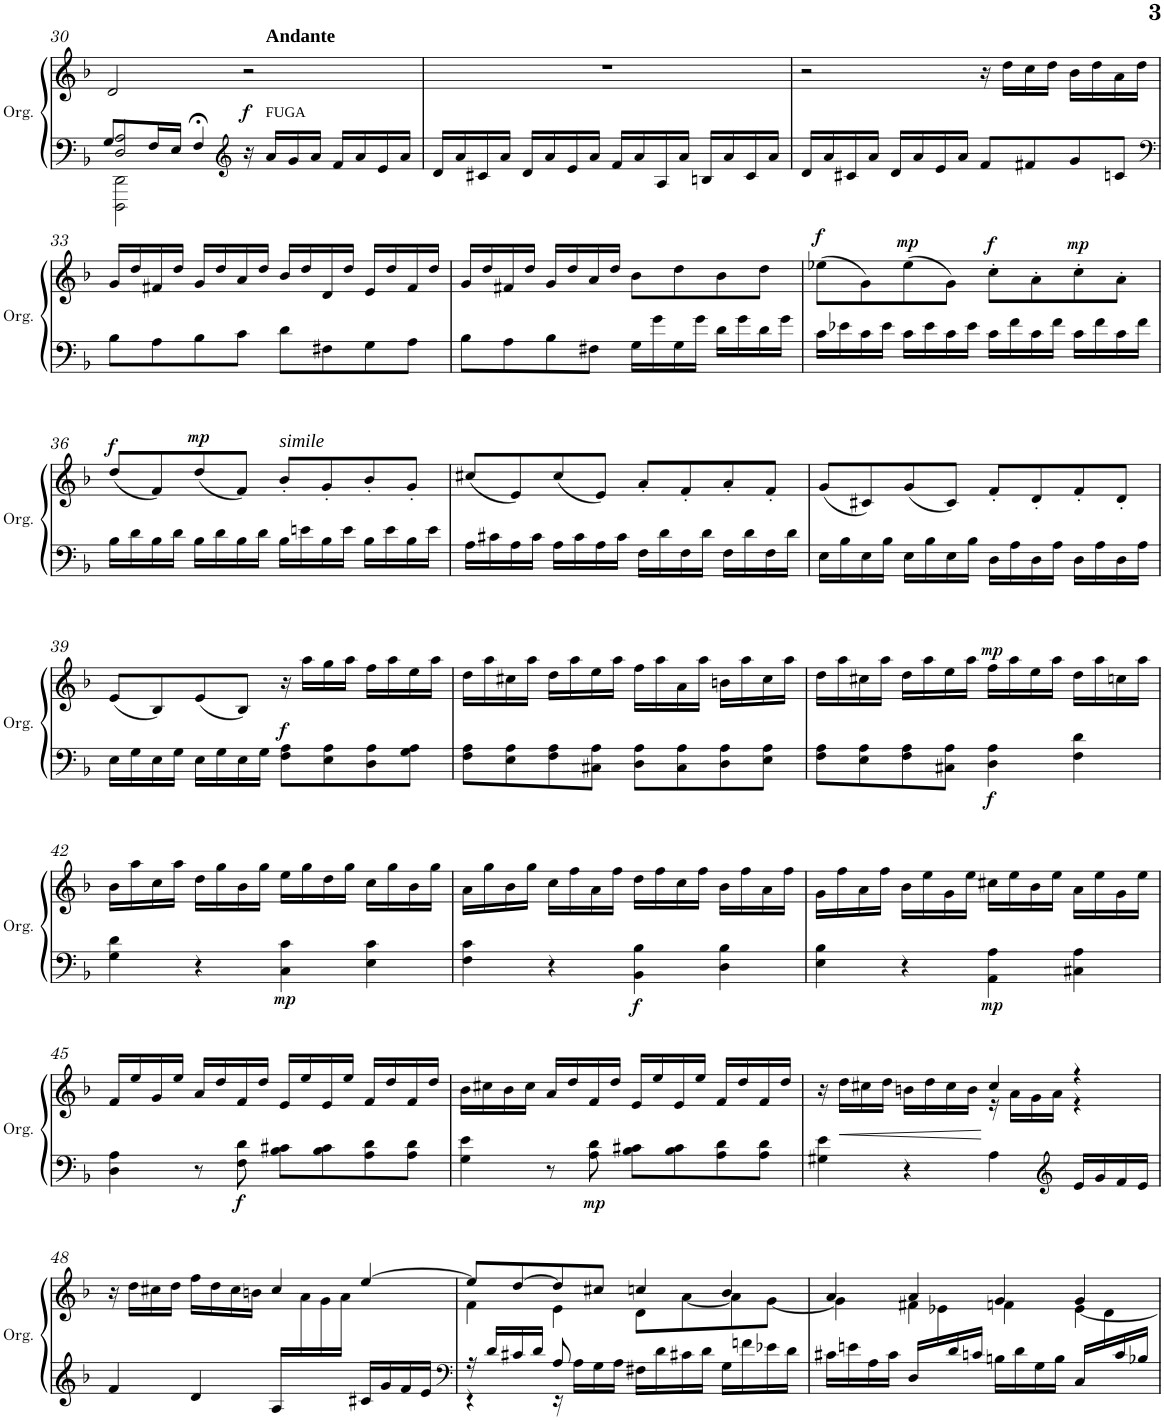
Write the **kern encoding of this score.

**kern	**kern	**dynam
*part1	*part1	*part1
*staff2	*staff1	*staff1/2
*I"Orgue	*	*
*I'Org.	*	*
!!LO:PB:g=z
*clefF4	*clefG2	*
*k[b-]	*k[b-]	*
*M4/4	*M4/4	*
*met(c)	*met(c)	*
=30	=30	=30
*^	*^	*
*	*^	*	*	*
2D/ 2A/	2DDD\ 2DD\	8G/L	2d/	2ryy	.
.	.	16F/L	.	.	.
.	.	16E/JJ	.	.	.
.	.	4F;</	.	.	.
*clefG2	*	*	*	*	*
!	!	!	!	!	!LO:DY:a=2
16r	2ryy	2ryy	2r	16ryy	f
!	!	!	!	!LO:TX:a:B:t=Andante	!
!LO:TX:a:t=FUGA	!	!	!	!	!
16a/LL	.	.	.	4..ryy	.
16g/	.	.	.	.	.
16a/JJ	.	.	.	.	.
16f/LL	.	.	.	.	.
16a/	.	.	.	.	.
16e/	.	.	.	.	.
16a/JJ	.	.	.	.	.
*v	*v	*v	*	*	*
*	*v	*v	*
=31	=31	=31
16d/LL	1r	.
16a/	.	.
16c#X/	.	.
16a/JJ	.	.
16d/LL	.	.
16a/	.	.
16e/	.	.
16a/JJ	.	.
16f/LL	.	.
16a/	.	.
16A/	.	.
16a/JJ	.	.
16Bn/LL	.	.
16a/	.	.
16c#/	.	.
16a/JJ	.	.
=32	=32	=32
16d/LL	2r	.
16a/	.	.
16c#X/	.	.
16a/JJ	.	.
16d/LL	.	.
16a/	.	.
16e/	.	.
16a/JJ	.	.
8f/L	16r	.
.	16dd\LL	.
8f#X/	16cc\	.
.	16dd\JJ	.
8g/	16b-\LL	.
.	16dd\	.
8cn/J	16a\	.
.	16dd\JJ	.
!!LO:LB:g=z
=33	=33	=33
*clefF4	*	*
8B-\L	16g/LL	.
.	16dd/	.
8A\	16f#X/	.
.	16dd/JJ	.
8B-\	16g/LL	.
.	16dd/	.
8c\J	16a/	.
.	16dd/JJ	.
8d\L	16b-/LL	.
.	16dd/	.
8F#X\	16d/	.
.	16dd/JJ	.
8G\	16e/LL	.
.	16dd/	.
8A\J	16f#/	.
.	16dd/JJ	.
=34	=34	=34
8B-\L	16g/LL	.
.	16dd/	.
8A\	16f#X/	.
.	16dd/JJ	.
8B-\	16g/LL	.
.	16dd/	.
8F#X\J	16a/	.
.	16dd/JJ	.
16G\LL	8b-\L	.
16g\	.	.
16G\	8dd\	.
16g\JJ	.	.
16d\LL	8b-\	.
16g\	.	.
16d\	8dd\J	.
16g\JJ	.	.
=35	=35	=35
!	!	!LO:DY:a
16c\LL	(8ee-X\L	f
16e-X\	.	.
16c\	8g'\)	.
16e-\JJ	.	.
!	!	!LO:DY:a
16c\LL	(8ee-\	mp
16e-\	.	.
16c\	8g'\J)	.
16e-\JJ	.	.
!	!	!LO:DY:a
16c\LL	8cc'\L	f
16f\	.	.
16c\	8a'\	.
16f\JJ	.	.
!	!	!LO:DY:a
16c\LL	8cc'\	mp
16f\	.	.
16c\	8a'\J	.
16f\JJ	.	.
!!LO:LB:g=z
=36	=36	=36
!	!	!LO:DY:a
16B-\LL	(8dd/L	f
16d\	.	.
16B-\	8f'/)	.
16d\JJ	.	.
!	!	!LO:DY:a
16B-\LL	(8dd/	mp
16d\	.	.
16B-\	8f'/J)	.
16d\JJ	.	.
!	!LO:TX:a:i:t=simile	!
16B-\LL	8b-'/L	.
16en\	.	.
16B-\	8g'/	.
16e\JJ	.	.
16B-\LL	8b-'/	.
16e\	.	.
16B-\	8g'/J	.
16e\JJ	.	.
=37	=37	=37
16A\LL	(8cc#X/L	.
16c#X\	.	.
16A\	8e'/)	.
16c#\JJ	.	.
16A\LL	(8cc#/	.
16c#\	.	.
16A\	8e'/J)	.
16c#\JJ	.	.
16F\LL	8a'/L	.
16d\	.	.
16F\	8f'/	.
16d\JJ	.	.
16F\LL	8a'/	.
16d\	.	.
16F\	8f'/J	.
16d\JJ	.	.
=38	=38	=38
16E\LL	(8g/L	.
16B-\	.	.
16E\	8c#X'/)	.
16B-\JJ	.	.
16E\LL	(8g/	.
16B-\	.	.
16E\	8c#'/J)	.
16B-\JJ	.	.
16D\LL	8f'/L	.
16A\	.	.
16D\	8d'/	.
16A\JJ	.	.
16D\LL	8f'/	.
16A\	.	.
16D\	8d'/J	.
16A\JJ	.	.
!!LO:LB:g=z
=39	=39	=39
16E\LL	(8e/L	.
16G\	.	.
16E\	8B-'/)	.
16G\JJ	.	.
16E\LL	(8e/	.
16G\	.	.
16E\	8B-'/J)	.
16G\JJ	.	.
!	!	!LO:DY:a=2
8F\ 8A\L	16r	f
.	16aa\LL	.
8E\ 8A\	16gg\	.
.	16aa\JJ	.
8D\ 8A\	16ff\LL	.
.	16aa\	.
8G\ 8A\J	16ee\	.
.	16aa\JJ	.
=40	=40	=40
8F\ 8A\L	16dd\LL	.
.	16aa\	.
8E\ 8A\	16cc#X\	.
.	16aa\JJ	.
8F\ 8A\	16dd\LL	.
.	16aa\	.
8C#X\ 8A\J	16ee\	.
.	16aa\JJ	.
8D\ 8A\L	16ff\LL	.
.	16aa\	.
8C#\ 8A\	16a\	.
.	16aa\JJ	.
8D\ 8A\	16bn\LL	.
.	16aa\	.
8E\ 8A\J	16cc#\	.
.	16aa\JJ	.
=41	=41	=41
8F\ 8A\L	16dd\LL	.
.	16aa\	.
8E\ 8A\	16cc#X\	.
.	16aa\JJ	.
8F\ 8A\	16dd\LL	.
.	16aa\	.
8C#X\ 8A\J	16ee\	.
.	16aa\JJ	.
!	!	!LO:DY:b=2
!	!	!LO:DY:n=1:a
4D\ 4A\	16ff\LL	f mp
.	16aa\	.
.	16ee\	.
.	16aa\JJ	.
4F\ 4d\	16dd\LL	.
.	16aa\	.
.	16ccn\	.
.	16aa\JJ	.
!!LO:LB:g=z
=42	=42	=42
4G\ 4d\	16b-\LL	.
.	16aa\	.
.	16cc\	.
.	16aa\JJ	.
4r	16dd\LL	.
.	16gg\	.
.	16b-\	.
.	16gg\JJ	.
!	!	!LO:DY:b=2
4C\ 4c\	16ee\LL	mp
.	16gg\	.
.	16dd\	.
.	16gg\JJ	.
4E\ 4c\	16cc\LL	.
.	16gg\	.
.	16b-\	.
.	16gg\JJ	.
=43	=43	=43
4F\ 4c\	16a\LL	.
.	16gg\	.
.	16b-\	.
.	16gg\JJ	.
4r	16cc\LL	.
.	16ff\	.
.	16a\	.
.	16ff\JJ	.
!	!	!LO:DY:b=2
4BB-\ 4B-\	16dd\LL	f
.	16ff\	.
.	16cc\	.
.	16ff\JJ	.
4D\ 4B-\	16b-\LL	.
.	16ff\	.
.	16a\	.
.	16ff\JJ	.
=44	=44	=44
4E\ 4B-\	16g\LL	.
.	16ff\	.
.	16a\	.
.	16ff\JJ	.
4r	16b-\LL	.
.	16ee\	.
.	16g\	.
.	16ee\JJ	.
!	!	!LO:DY:b=2
4AA\ 4A\	16cc#X\LL	mp
.	16ee\	.
.	16b-\	.
.	16ee\JJ	.
4C#X\ 4A\	16a\LL	.
.	16ee\	.
.	16g\	.
.	16ee\JJ	.
!!LO:LB:g=z
=45	=45	=45
4D\ 4A\	16f/LL	.
.	16ee/	.
.	16g/	.
.	16ee/JJ	.
8r	16a/LL	.
.	16dd/	.
!	!	!LO:DY:b=2
8F\ 8d\	16f/	f
.	16dd/JJ	.
8B-\' 8c#X\'L	16e/LL	.
.	16ee/	.
8B-\ 8c#\	16e/	.
.	16ee/JJ	.
8A\' 8d\'	16f/LL	.
.	16dd/	.
8A\ 8d\J	16f/	.
.	16dd/JJ	.
=46	=46	=46
4G\ 4e\	16b-\LL	.
.	16cc#X\	.
.	16b-\	.
.	16cc#\JJ	.
8r	16a/LL	.
.	16dd/	.
!	!	!LO:DY:b=2
8A\ 8d\	16f/	mp
.	16dd/JJ	.
8B-\' 8c#X\'L	16e/LL	.
.	16ee/	.
8B-\ 8c#\	16e/	.
.	16ee/JJ	.
8A\' 8d\'	16f/LL	.
.	16dd/	.
8A\ 8d\J	16f/	.
.	16dd/JJ	.
=47	=47	=47
*	*^	*
4G#X\ 4e\	16r	2ryy	.
!	!	!	!LO:HP:b
.	16dd\LL	.	<
.	16cc#X\	.	.
.	16dd\JJ	.	.
4r	16bn\LL	.	.
.	16dd\	.	.
.	16cc#\	.	.
.	16b\JJ	.	.
4A\	4cc#/	16r	[
.	.	16a\LL	.
.	.	16g\	.
*clefG2	*	*	*
.	.	16a\JJ	.
16e/LL	4r	4r	.
16g/	.	.	.
16f/	.	.	.
16e/JJ	.	.	.
!!LO:LB:g=z	!!
=48	=48	=48	=48
4f/	16r	16ryy	.
*	*v	*v	*
.	16dd\LL	.
.	16cc#X\	.
.	16dd\JJ	.
4d/	16ff\LL	.
.	16dd\	.
.	16cc#\	.
.	16bn\JJ	.
16A/LL	4cc#/	.
*	*^	*
8.ryy	.	16a\	.
.	.	16g\	.
.	.	16a\JJ	.
16c#X/LL	[4ee/	4ryy	.
16g/	.	.	.
16f/	.	.	.
16e/JJ	.	.	.
=49	=49	=49	=49
*clefF4	*	*	*
*^	*	*	*
16r	4r	8ee/L]	4f\	.
16d/LL	.	.	.	.
16c#X/	.	[8dd/	.	.
16d/JJ	.	.	.	.
8A/	16r	8dd/]	4e\	.
.	16A\LL	.	.	.
8ryy	16G\	8cc#X/J	.	.
.	16A\JJ	.	.	.
2ryy	16F#X\LL	4ccn/	8d\L	.
.	16d\	.	.	.
.	16c#X\	.	[8a\	.
.	16d\JJ	.	.	.
.	16G\LL	4b-/	8a\]	.
.	16fn\	.	.	.
.	16e-X\	.	[8g\J	.
.	16d\JJ	.	.	.
*v	*v	*	*	*
=50	=50	=50	=50
*	*	*^	*
16c#X\LL	4a/	4g\]	16ryy	.
*	*	*v	*v	*
16en\	.	.	.
16A\	.	.	.
16c#\JJ	.	.	.
16D/LL	4a/	4f#X\	.
*	*	*^	*
16ryy	.	.	16e-X\	.
16d/	.	.	4..ryy	.
16cn/JJ	.	.	.	.
16Bn\LL	4g/	4fn\	.	.
16d\	.	.	.	.
16G\	.	.	.	.
16B\JJ	.	.	.	.
16C/LL	4g/	[4e-\	.	.
16ryy	.	.	16d\	.
16c/	.	.	8ryy	.
16B-X/JJ	.	.	.	.
*	*v	*v	*v	*
=	=	=
*-	*-	*-
